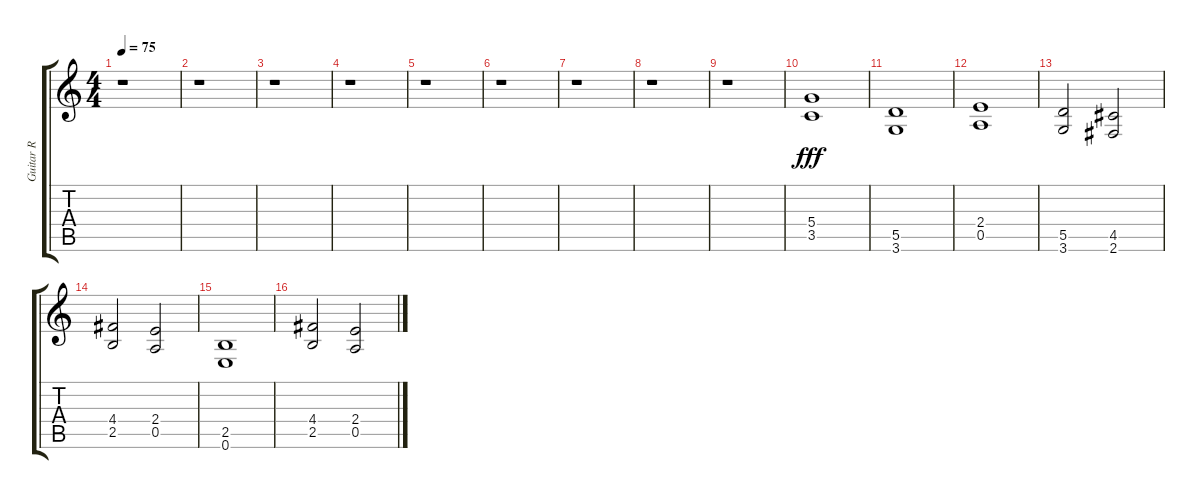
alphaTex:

\track ("Guitar R" "Guitar R") {instrument distortionguitar}
\staff {score tabs}
\tuning (E4 B3 G3 D3 A2 E2) {hide}
\ts (4 4)
\tempo 75
\clef g2
\ks c
r.1{dy fff} |
r.1 |
r.1 |
r.1 |
r.1 |
r.1 |
r.1 |
r.1 |
r.1 |
(5.4 3.5).1 |
(5.5 3.6).1 |
(2.4 0.5).1 |
(5.5 3.6).2 (4.5 2.6).2 |
(4.4 2.5).2 (2.4 0.5).2 |
(2.5 0.6).1 |
(4.4 2.5).2 (2.4 0.5).2
